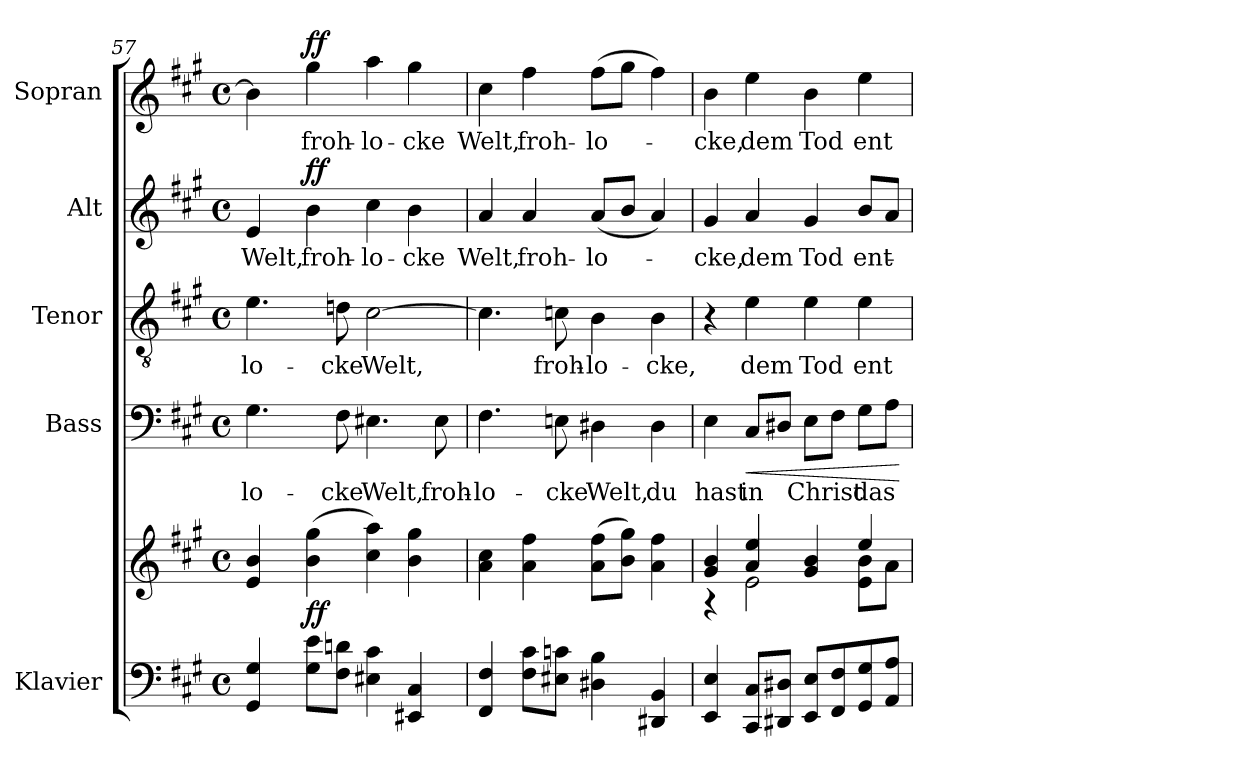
**kern	**kern	**dynam	**kern	**text	**dynam	**kern	**text	**kern	**text	**dynam	**kern	**text	**dynam
*part5	*part5	*part5	*part4	*part4	*part4	*part3	*part3	*part2	*part2	*part2	*part1	*part1	*part1
*staff6	*staff5	*staff5/6	*staff4	*staff4	*staff4	*staff3	*staff3	*staff2	*staff2	*staff2	*staff1	*staff1	*staff1
*I"Klavier	*	*	*I"Bass	*	*	*I"Tenor	*	*I"Alt	*	*	*I"Sopran	*	*
*	*	*	*I'B	*	*	*I'T	*	*I'A	*	*	*I'S	*	*
*clefF4	*clefG2	*	*clefF4	*	*	*clefGv2	*	*clefG2	*	*	*clefG2	*	*
*k[f#c#g#]	*k[f#c#g#]	*	*k[f#c#g#]	*	*	*k[f#c#g#]	*	*k[f#c#g#]	*	*	*k[f#c#g#]	*	*
*M4/4	*M4/4	*	*M4/4	*	*	*M4/4	*	*M4/4	*	*	*M4/4	*	*
*met(c)	*met(c)	*	*met(c)	*	*	*met(c)	*	*met(c)	*	*	*met(c)	*	*
=57	=57	=57	=57	=57	=57	=57	=57	=57	=57	=57	=57	=57	=57
!	!	!	!	!LO:LY:b	!	!	!LO:LY:b	!	!LO:LY:b	!	!	!	!
4GG#/ 4G#/	4e/ 4b/	.	4.G#\	-lo-	.	4.e\	-lo-	4e/	Welt,	.	4b\]	.	.
!	!	!LO:DY:a=2	!	!	!	!	!	!	!LO:LY:b	!LO:DY:a	!	!LO:LY:b	!LO:DY:a
8G#\ 8e\L	(4b\ 4gg#\	ff	.	.	.	.	.	4b\	froh-	ff	4gg#\	froh-	ff
!	!	!	!	!LO:LY:b	!	!	!LO:LY:b	!	!	!	!	!	!
8F#\ 8dn\J	.	.	8F#\	-cke	.	8dn\	-cke	.	.	.	.	.	.
!	!	!	!	!LO:LY:b	!	!	!LO:LY:b	!	!LO:LY:b	!	!	!LO:LY:b	!
4E#X\ 4c#\	4cc#\ 4aa\)	.	4.E#X\	Welt,	.	[2c#\	Welt,	4cc#\	-lo-	.	4aa\	-lo-	.
!	!	!	!	!	!	!	!	!	!LO:LY:b	!	!	!LO:LY:b	!
4EE#X/ 4C#/	4b\ 4gg#\	.	.	.	.	.	.	4b\	-cke	.	4gg#\	-cke	.
!	!	!	!	!LO:LY:b	!	!	!	!	!	!	!	!	!
.	.	.	8E#\	froh-	.	.	.	.	.	.	.	.	.
=58	=58	=58	=58	=58	=58	=58	=58	=58	=58	=58	=58	=58	=58
!	!	!	!	!LO:LY:b	!	!	!	!	!LO:LY:b	!	!	!LO:LY:b	!
4FF#/ 4F#/	4a\ 4cc#\	.	4.F#\	-lo-	.	4.c#\]	.	4a/	Welt,	.	4cc#\	Welt,	.
!	!	!	!	!	!	!	!	!	!LO:LY:b	!	!	!LO:LY:b	!
8F#\ 8c#\L	4a\ 4ff#\	.	.	.	.	.	.	4a/	froh-	.	4ff#\	froh-	.
!	!	!	!	!LO:LY:b	!	!	!LO:LY:b	!	!	!	!	!	!
8E#X\ 8cn\J	.	.	8En\	-cke	.	8cn\	froh-	.	.	.	.	.	.
!	!	!	!	!LO:LY:b	!	!	!LO:LY:b	!	!LO:LY:b	!	!	!LO:LY:b	!
4D#X\ 4B\	(8a\ 8ff#\L	.	4D#X\	Welt,	.	4B\	-lo-	(8a/L	-lo-	.	(8ff#\L	-lo-	.
.	8b\ 8gg#\J)	.	.	.	.	.	.	8b/J	.	.	8gg#\J	.	.
!	!	!	!	!LO:LY:b	!	!	!LO:LY:b	!	!	!	!	!	!
4DD#X/ 4BB/	4a\ 4ff#\	.	4D#\	du	.	4B\	-cke,	4a/)	.	.	4ff#\)	.	.
!!LO:LB:g=z
=59	=59	=59	=59	=59	=59	=59	=59	=59	=59	=59	=59	=59	=59
*	*^	*	*	*	*	*	*	*	*	*	*	*	*
!	!	!	!	!	!LO:LY:b	!	!	!	!	!LO:LY:b	!	!	!LO:LY:b	!
4EE/ 4E/	4g#/ 4b/	4r	.	4E\	hast	.	4r	.	4g#/	-cke,	.	4b\	-cke,	.
!	!	!	!	!	!LO:LY:b	!LO:HP:b	!	!LO:LY:b	!	!LO:LY:b	!	!	!LO:LY:b	!
8CC#/ 8C#/L	4a/ 4ee/	2e\	.	8C#/L	in	<	4e\	dem	4a/	dem	.	4ee\	dem	.
8DD#X/ 8D#X/J	.	.	.	8D#X/J	.	.	.	.	.	.	.	.	.	.
!	!	!	!	!	!LO:LY:b	!	!	!LO:LY:b	!	!LO:LY:b	!	!	!LO:LY:b	!
8EE/ 8E/L	4g#/ 4b/	.	.	8E\L	Christ	.	4e\	Tod	4g#/	Tod	.	4b\	Tod	.
8FF#/ 8F#/	.	.	.	8F#\J	.	.	.	.	.	.	.	.	.	.
!	!	!	!	!	!LO:LY:b	!	!	!LO:LY:b	!	!LO:LY:b	!	!	!LO:LY:b	!
8GG#/ 8G#/	4ee/	8e\ 8b\L	.	8G#\L	das	.	4e\	ent-	8b/L	ent-	.	4ee\	ent-	.
8AA/ 8A/J	.	8a\J	.	8A\J	.	.	.	.	8a/J	.	.	.	.	.
*	*v	*v	*	*	*	*	*	*	*	*	*	*	*	*
.	.	.	.	.	[	.	.	.	.	.	.	.	.
=	=	=	=	=	=	=	=	=	=	=	=	=	=
*-	*-	*-	*-	*-	*-	*-	*-	*-	*-	*-	*-	*-	*-
